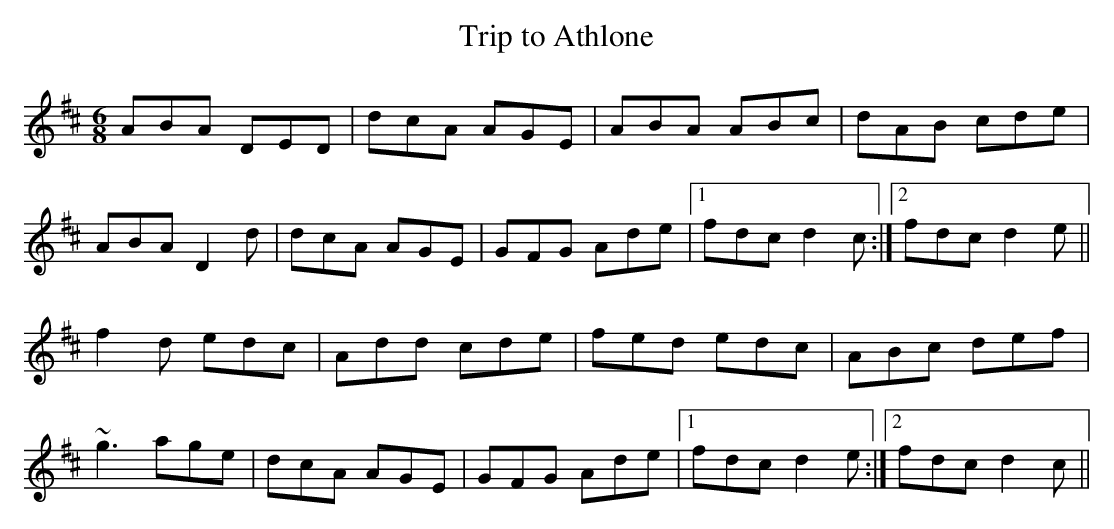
X:1
T: Trip to Athlone
M: 6/8
L: 1/8
K: D
ABA DED|dcA AGE|ABA ABc|dAB cde|
ABA D2d|dcA AGE|GFG Ade|1 fdc d2c :|2 fdc d2e||
f2d edc|Add cde|fed edc|ABc def|
~g3 age|dcA AGE|GFG Ade|1 fdc d2e :|2 fdc d2c||
